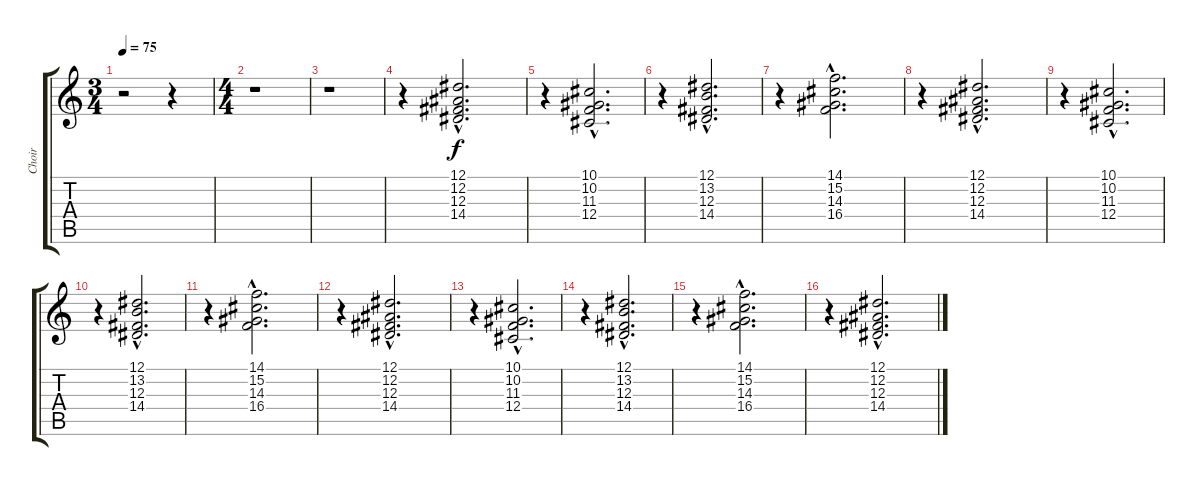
\track ("Choir" "Choir") {instrument pad4choir}
\staff {score tabs}
\tuning (Eb4 Bb3 Gb3 Db3 Ab2 Eb2) {hide}
\ts (3 4)
\tempo 75
\clef g2
\ks c
r.2{dy f instrument pad4choir} r.4 |
\ts (4 4)
r.1 |
r.1 |
r.4 (12.1{hac} 12.2{hac} 12.3{hac} 14.4{hac}).2{d} |
r.4 (10.1{hac} 10.2{hac} 11.3{hac} 12.4{hac}).2{d} |
r.4 (12.1{hac} 13.2{hac} 12.3{hac} 14.4{hac}).2{d} |
r.4 (14.1{hac} 15.2{hac} 14.3{hac} 16.4{hac}).2{d} |
r.4 (12.1{hac} 12.2{hac} 12.3{hac} 14.4{hac}).2{d} |
r.4 (10.1{hac} 10.2{hac} 11.3{hac} 12.4{hac}).2{d} |
r.4 (12.1{hac} 13.2{hac} 12.3{hac} 14.4{hac}).2{d} |
r.4 (14.1{hac} 15.2{hac} 14.3{hac} 16.4{hac}).2{d} |
r.4 (12.1{hac} 12.2{hac} 12.3{hac} 14.4{hac}).2{d} |
r.4 (10.1{hac} 10.2{hac} 11.3{hac} 12.4{hac}).2{d} |
r.4 (12.1{hac} 13.2{hac} 12.3{hac} 14.4{hac}).2{d} |
r.4 (14.1{hac} 15.2{hac} 14.3{hac} 16.4{hac}).2{d} |
r.4 (12.1{hac} 12.2{hac} 12.3{hac} 14.4{hac}).2{d}
